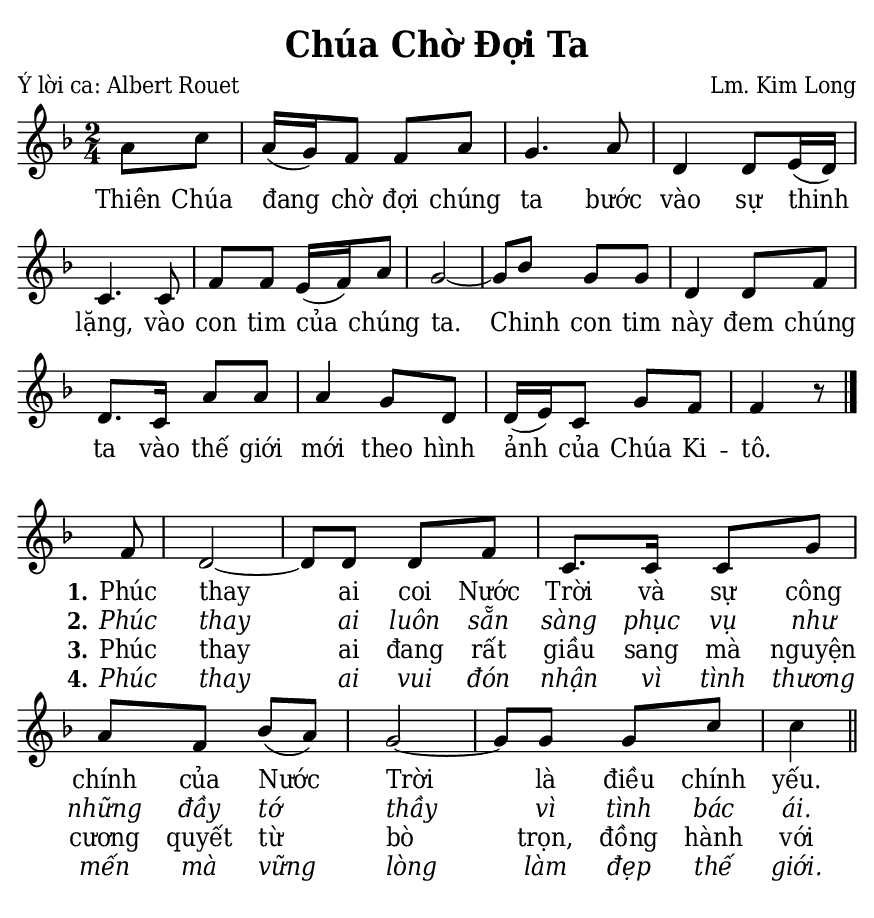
% Cài đặt chung
\version "2.24.3"
\include "english.ly"

\header {
  title = "Chúa Chờ Đợi Ta"
  poet = "Ý lời ca: Albert Rouet"
  composer = "Lm. Kim Long"
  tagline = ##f
}

% Nhạc
nhacPhanMot = \relative c'' {
  \key f \major
  \time 2/4
  \partial 4 a8 c |
  a16 (g) f8 f a |
  g4. a8 |
  d,4 d8 e16 (d) |
  c4. c8 |
  f f e16 (f) a8 |
  g2 ~ |
  g8 bf g g |
  d4 d8 f |
  d8. c16 a'8 a |
  a4 g8 d |
  d16 (e) c8 g' f |
  f4 r8 \bar "|."
}

nhacPhanHai = \relative c' {
  \key f \major
  \time 2/4
  \partial 8 f8 |
  d2 ~ |
  d8 d d f |
  c8. c16 c8 g' |
  a f bf (a) |
  g2 ~ |
  g8 g g c |
  c4 \bar "||"
}

% Lời
loiPhanMot = \lyricmode {
  Thiên Chúa đang chờ đợi chúng ta bước vào sự thinh lặng,
  vào con tim của chúng ta.
  Chinh con tim này đem chúng ta vào thế giới mới
  theo hình ảnh của Chúa Ki -- tô.
}

loiPhanHai = \lyricmode {
  <<
    {
      \set stanza = "1."
      Phúc thay ai coi Nước Trời
      và sự công chính của Nước Trời là điều chính yếu.
    }
    \new Lyrics {
	    \set associatedVoice = "beSop"
	    \set stanza = "2."
      \override Lyrics.LyricText.font-shape = #'italic
      Phúc thay ai luôn sẵn sàng phục vụ như những đầy tớ thầy
      vì tình bác ái.
    }
    \new Lyrics {
	    \set associatedVoice = "beSop"
	    \set stanza = "3."
      Phúc thay ai đang rất giầu sang mà nguyện cương quyết
      từ bò trọn, đồng hành với Chúa.
    }
    \new Lyrics {
	    \set associatedVoice = "beSop"
	    \set stanza = "4."
      \override Lyrics.LyricText.font-shape = #'italic
      Phúc thay ai vui đón nhận vì tình thương mến
      mà vững lòng làm đẹp thế giới.
    }
  >>
}

% Dàn trang
\paper {
  #(set-paper-size "a5")
  top-margin = 3\mm
  bottom-margin = 3\mm
  left-margin = 3\mm
  right-margin = 3\mm
  indent = #0
  #(define fonts
	 (make-pango-font-tree "Deja Vu Serif Condensed"
	 		       "Deja Vu Serif Condensed"
			       "Deja Vu Serif Condensed"
			       (/ 20 20)))
  print-page-number = ##f
}

\score {
  <<
    \new Staff <<
        \clef treble
        \new Voice = beSop {
          \nhacPhanMot
        }
      \new Lyrics \lyricsto beSop \loiPhanMot
    >>
  >>
  \layout {
    \override Lyrics.LyricSpace.minimum-distance = #1
    \override Score.BarNumber.break-visibility = ##(#f #f #f)
    \override Score.SpacingSpanner.uniform-stretching = ##t
    ragged-last = ##f
  }
}

\score {
  <<
    \new Staff <<
        \clef treble
        \new Voice = beSop {
          \nhacPhanHai
        }
      \new Lyrics \lyricsto beSop \loiPhanHai
    >>
  >>
  \layout {
    \override Staff.TimeSignature.transparent = ##t
    \override Lyrics.LyricSpace.minimum-distance = #2.5
    \override Score.BarNumber.break-visibility = ##(#f #f #f)
    \override Score.SpacingSpanner.uniform-stretching = ##t
    ragged-last = ##f
  }
}
